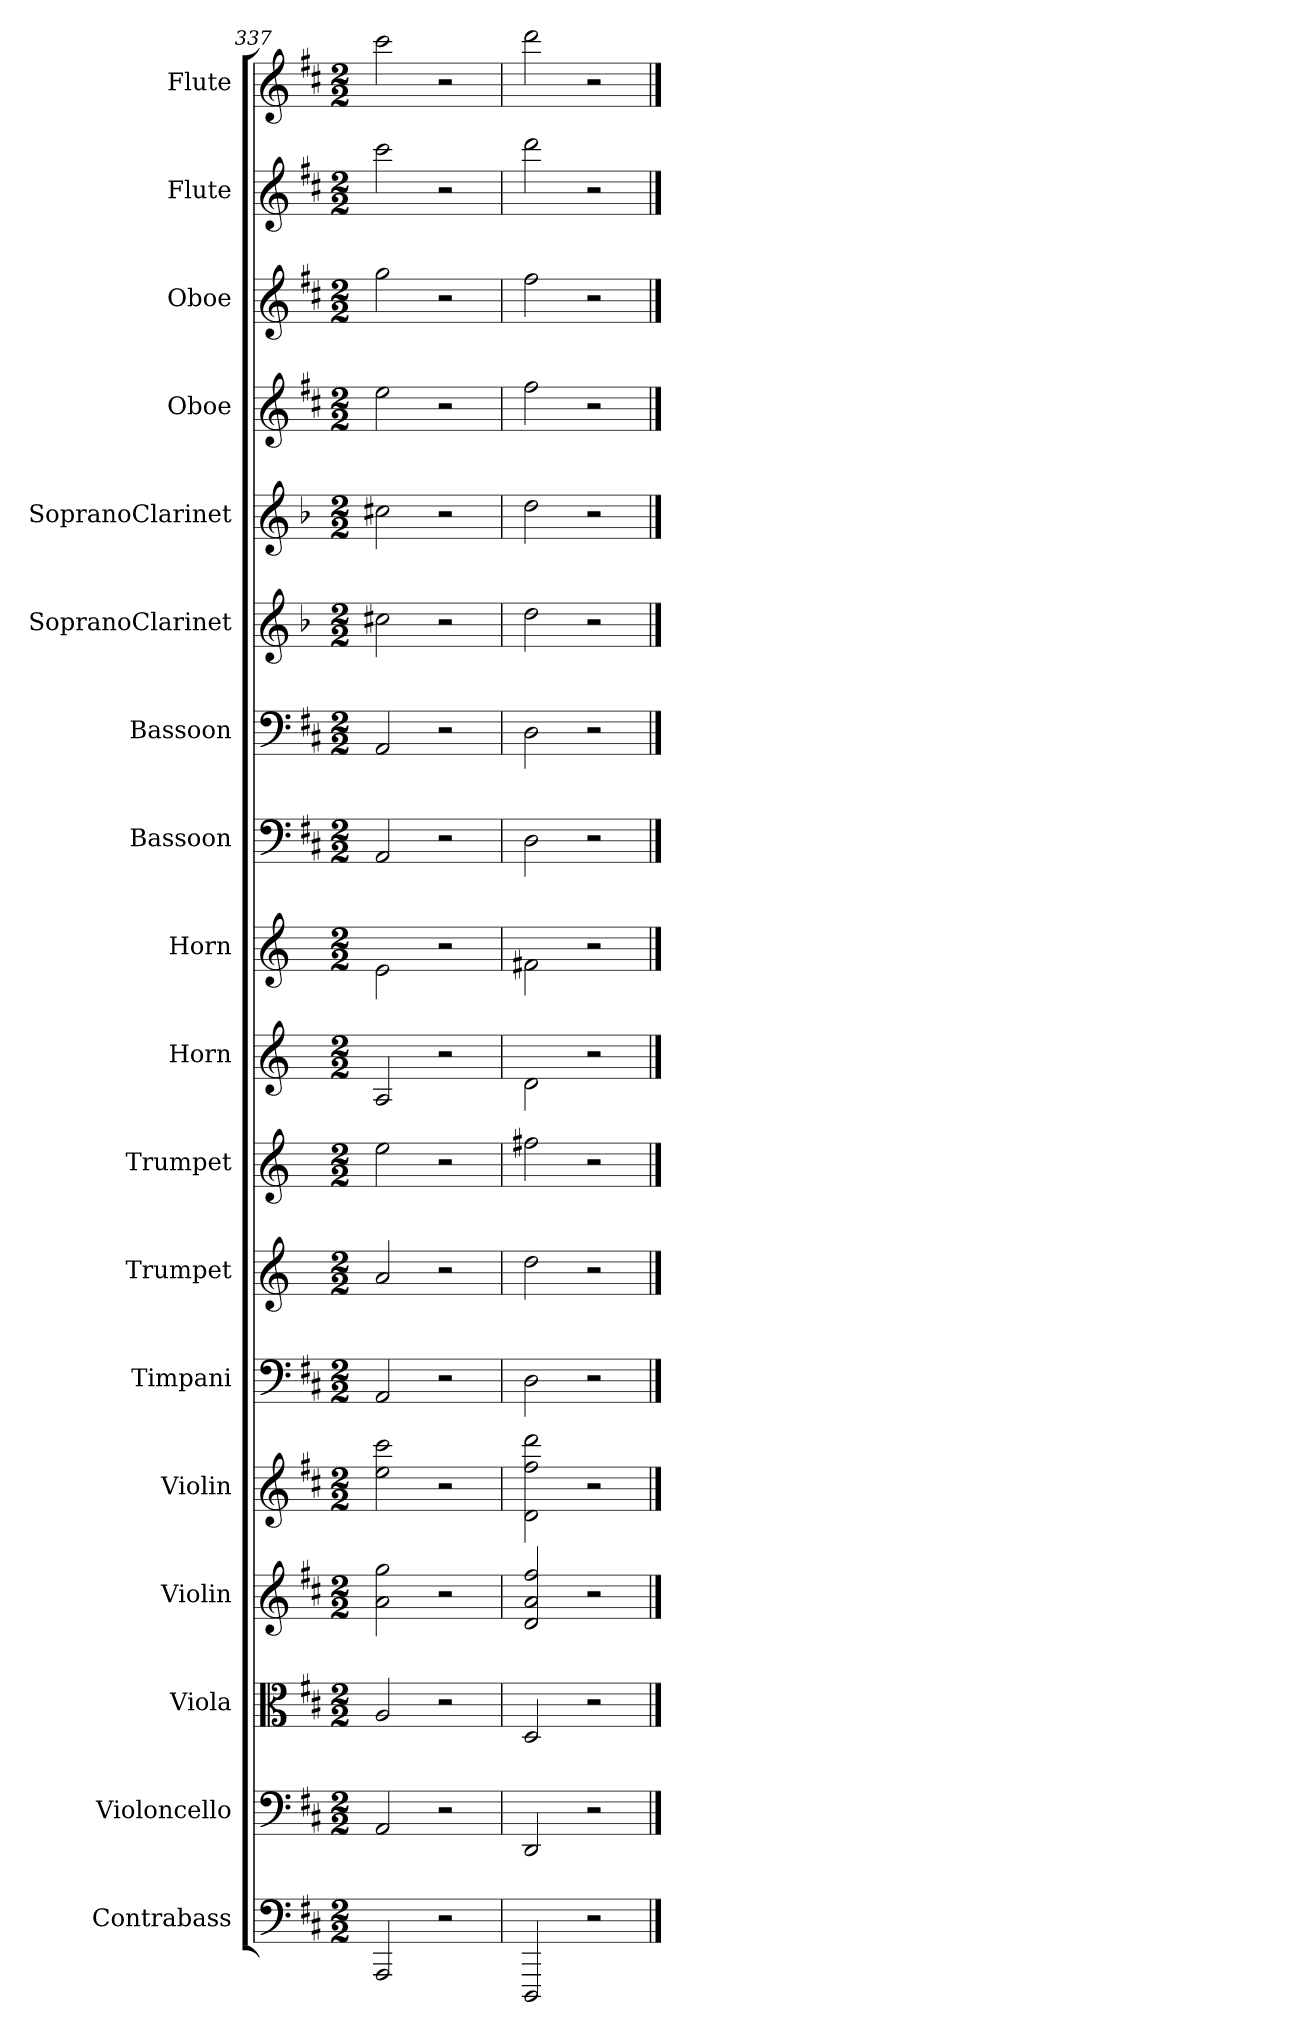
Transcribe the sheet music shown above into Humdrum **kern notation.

**kern	**kern	**kern	**kern	**kern	**kern	**kern	**kern	**kern	**kern	**kern	**kern	**kern	**kern	**kern	**kern	**kern	**kern
*part18	*part17	*part16	*part15	*part14	*part13	*part12	*part11	*part10	*part9	*part8	*part7	*part6	*part5	*part4	*part3	*part2	*part1
*staff18	*staff17	*staff16	*staff15	*staff14	*staff13	*staff12	*staff11	*staff10	*staff9	*staff8	*staff7	*staff6	*staff5	*staff4	*staff3	*staff2	*staff1
*I"Contrabass	*I"Violoncello	*I"Viola	*I"Violin	*I"Violin	*I"Timpani	*I"Trumpet	*I"Trumpet	*I"Horn	*I"Horn	*I"Bassoon	*I"Bassoon	*I"SopranoClarinet	*I"SopranoClarinet	*I"Oboe	*I"Oboe	*I"Flute	*I"Flute
*I'Cb	*I'Vc	*I'Vla	*I'Vln	*I'Vln	*I'Timp	*I'Tpt	*I'Tpt	*I'Hn	*I'Hn	*I'Bsn	*I'Bsn	*	*	*I'Ob	*I'Ob	*I'Fl	*I'Fl
*clefF4	*clefF4	*clefC3	*clefG2	*clefG2	*clefF4	*clefG2	*clefG2	*clefG2	*clefG2	*clefF4	*clefF4	*clefG2	*clefG2	*clefG2	*clefG2	*clefG2	*clefG2
*k[f#c#]	*k[f#c#]	*k[f#c#]	*k[f#c#]	*k[f#c#]	*k[f#c#]	*k[]	*k[]	*k[]	*k[]	*k[f#c#]	*k[f#c#]	*k[b-]	*k[b-]	*k[f#c#]	*k[f#c#]	*k[f#c#]	*k[f#c#]
*M2/2	*M2/2	*M2/2	*M2/2	*M2/2	*M2/2	*M2/2	*M2/2	*M2/2	*M2/2	*M2/2	*M2/2	*M2/2	*M2/2	*M2/2	*M2/2	*M2/2	*M2/2
=337	=337	=337	=337	=337	=337	=337	=337	=337	=337	=337	=337	=337	=337	=337	=337	=337	=337
2AAA/	2AA/	2A/	2a\ 2gg\	2ee\ 2ccc#\	2AA/	2a/	2ee\	2A/	2e\	2AA/	2AA/	2cc#X\	2cc#X\	2ee\	2gg\	2ccc#\	2ccc#\
2r	2r	2r	2r	2r	2r	2r	2r	2r	2r	2r	2r	2r	2r	2r	2r	2r	2r
=338	=338	=338	=338	=338	=338	=338	=338	=338	=338	=338	=338	=338	=338	=338	=338	=338	=338
2DDD/	2DD/	2D/	2d/ 2a/ 2ff#/	2d\ 2ff#\ 2ddd\	2D\	2dd\	2ff#X\	2d\	2f#X\	2D\	2D\	2dd\	2dd\	2ff#\	2ff#\	2ddd\	2ddd\
2r	2r	2r	2r	2r	2r	2r	2r	2r	2r	2r	2r	2r	2r	2r	2r	2r	2r
==	==	==	==	==	==	==	==	==	==	==	==	==	==	==	==	==	==
*-	*-	*-	*-	*-	*-	*-	*-	*-	*-	*-	*-	*-	*-	*-	*-	*-	*-
